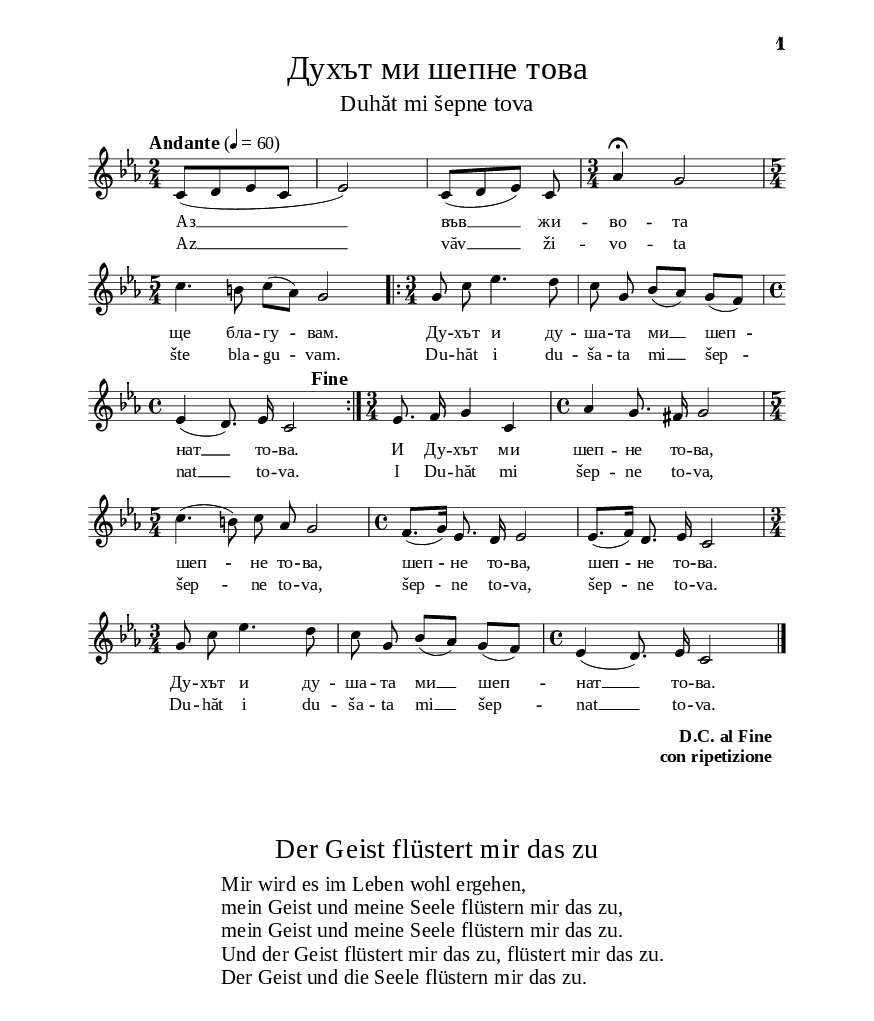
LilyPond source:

\version "2.24.4"

% include paper part and global functions
\include "include/globals.ily"

\bookpart {
  \label #'ref101_2
  \tocItem \markup "Духът ми шепне това – Duhăt mi šepne tova"
  \include "include/bookpart-paper.ily"
  \score {
    \include "include/score-layout.ily"


    \new Voice \absolute{
      \clef treble
      \key c \minor
      \time 2/4
      \tempoFunc "Andante" 4 "60"
      \autoBeamOff

      c'8 ( [ d'8 es'8 c'8 ] | es'2 ) | c'8 ( [ d'8 es'8] ) c'8 | \time 3/4  | as'4 ^\fermata g'2 | \time 5/4 \break

      c''4. b'8 c''8 ( [ as'8 ) ] g'2 | \bar ".|:"
      \time 3/4 g'8 c''8 es''4. d''8 | c''8 g'8 bes'8 ( [ as'8 ) ] g'8 ( [ f'8 ) ] | \time 4/4 \break

      es'4 ( d'8. ) es'16 \tempo "      Fine" c'2
      \bar ":|." \time 3/4 | es'8. f'16 g'4 c'4 | \time 4/4 | as'4 g'8. fis'16 g'2 | \time 5/4 \break

      c''4. ( b'8 ) c''8 as'8 g'2 | \time 4/4 | f'8. ( [ g'16 ) ] es'8. d'16 es'2 | es'8. ( [ f'16 ) ] d'8. es'16 c'2 | \time 3/4 \break

      g'8 c''8 es''4. d''8 | c''8 g'8 bes'8 ( [ as'8 ) ] g'8 ( [ f'8 ) ] | \time 4/4 | es'4 ( d'8. ) es'16 c'2  \bar "|."

    }

    \addlyrics {
      Аз __     във __   жи --
      во -- та ще бла -- гу -- вам. Ду
      -- хът и ду -- ша -- та ми __  шеп
      -- нат __  то -- ва. И Ду -- хът
      ми шеп -- не то -- ва, шеп -- не
      то -- ва, шеп -- не то -- ва,
      шеп -- не то -- ва. Ду -- хът и
      ду -- ша -- та ми __  шеп -- нат __
      то -- ва.}
      \addlyrics {
        Az __     văv __   ži --
        vo -- ta šte bla -- gu -- vam. Du
        -- hăt i du -- ša -- ta mi __  šep
        -- nat __  to -- va. I Du -- hăt
        mi šep -- ne to -- va, šep -- ne
        to -- va, šep -- ne to -- va,
        šep -- ne to -- va. Du -- hăt i
        du -- ša -- ta mi __  šep -- nat __
        to -- va.}


        \header {
          title = \titleFunc "Духът ми шепне това" "Duhăt mi šepne tova"
        }

        \midi{}

      } % score

      \markup \empty-one
      \markup \dc-two "D.C. al Fine" "con ripetizione"


      % include foreign translation(s) of the song
      \markup \vspace #3

      \version "2.24.4"

\markup \fill-line { \fontsize #deTitleFontSize "Der Geist flüstert mir das zu" }

\markup \null
\markup \null
\markup \abs-fontsize #10 {
     \fill-line {
  \override #`(baseline-skip . ,deCoupletBaselineSkip)

  \column { 

\line { " " Mir wird es im Leben wohl ergehen, }

\line { " " mein Geist und meine Seele flüstern mir das zu, }
\line { " " mein Geist und meine Seele flüstern mir das zu. }

\line { " " Und der Geist flüstert mir das zu, flüstert mir das zu.}

\line { " " Der Geist und die Seele flüstern mir das zu.}
  }
  }
}


    } % bookpart
